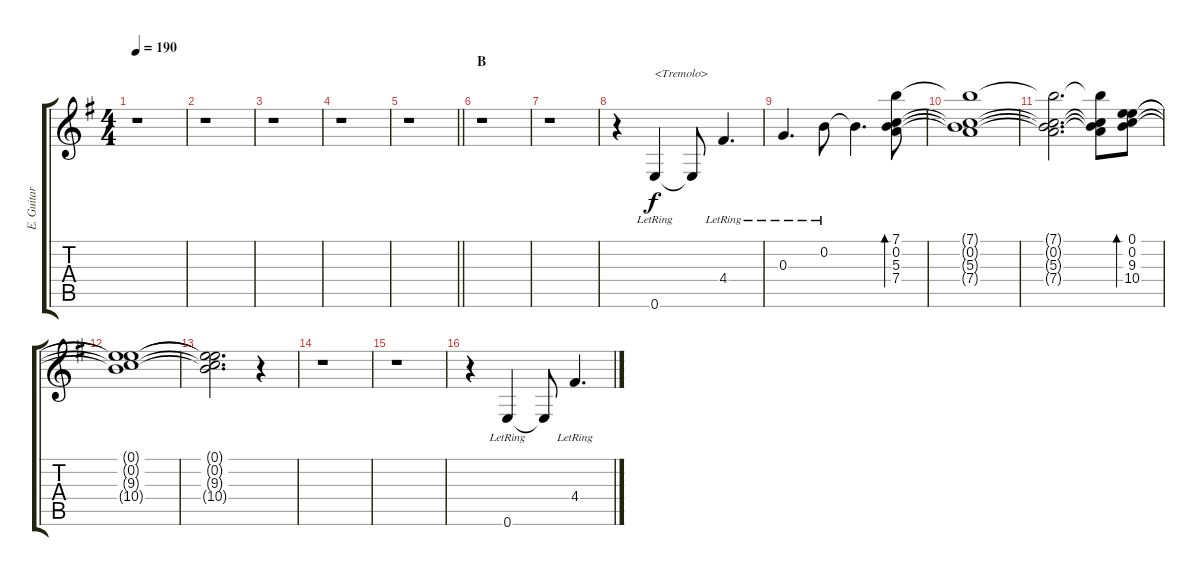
\track ("E. Guitar IV" "E. Guitar ") {instrument electricguitarclean}
\staff {score tabs}
\tuning (E4 B3 G3 D3 A2 E2) {hide}
\ts (4 4)
\tempo 190
\clef g2
\ks g
r.1{dy f} |
r.1 |
r.1 |
r.1 |
\barLineRight lightlight
r.1 |
\section ("" "B")
r.1 |
r.1 |
r.4 0.6{lr}.4{txt "<Tremolo>"} 0.6{t}.8 4.4{lr}.4{d} |
0.3{lr}.4{d} 0.2{lr}.8 0.2{t}.4{d} (7.1 0.2 5.3 7.4).8{bd 120} |
(7.1{t} 0.2{t} 5.3{t} 7.4{t}).1 |
(7.1{t} 0.2{t} 5.3{t} 7.4{t}).2{d} (7.1{t} 0.2{t} 5.3{t} 7.4{t}).8 (0.1 0.2 9.3 10.4).8{bd 120} |
(0.1{t} 0.2{t} 9.3{t} 10.4{t}).1 |
(0.1{t} 0.2{t} 9.3{t} 10.4{t}).2{d} r.4 |
r.1 |
r.1 |
r.4 0.6{lr}.4 0.6{t}.8 4.4{lr}.4{d}
